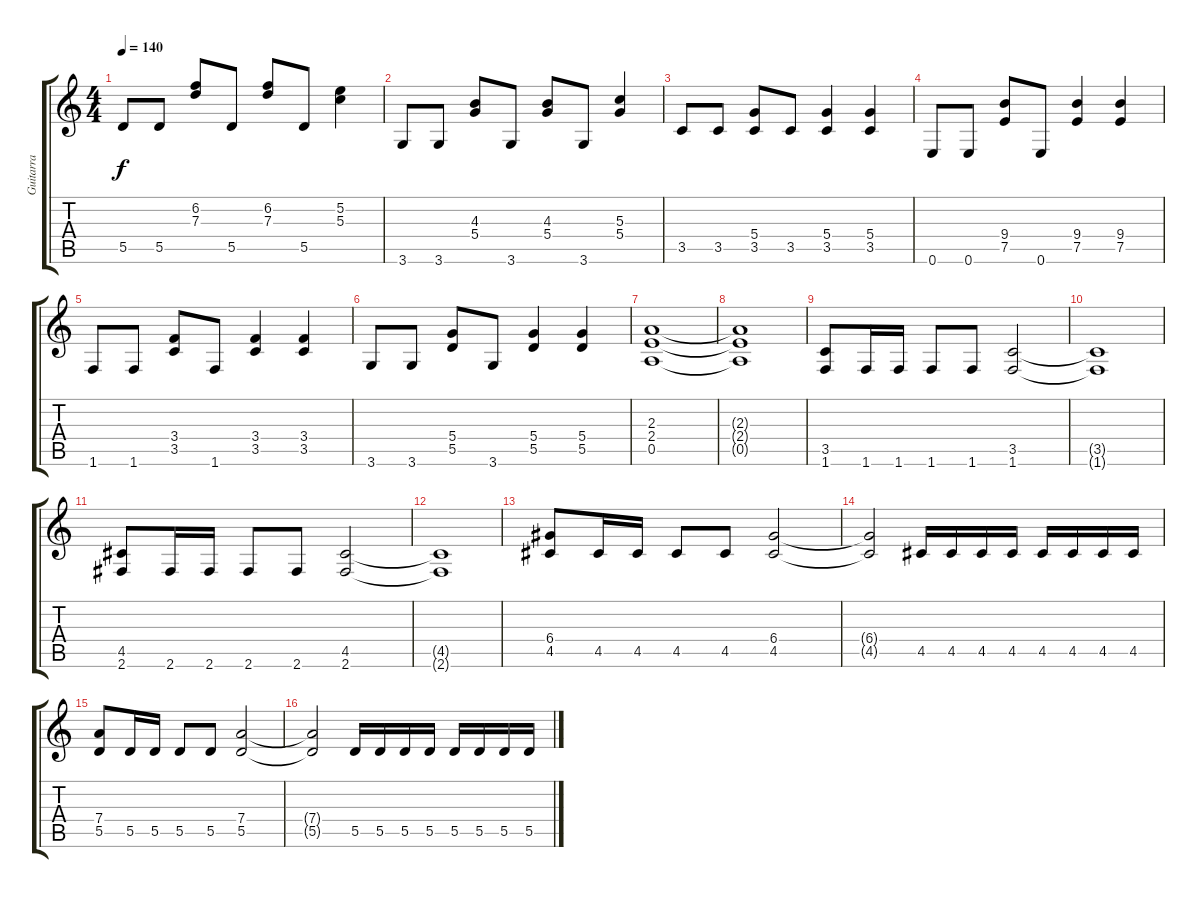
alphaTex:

\track ("Guitarra" "Guitarra") {instrument electricguitarclean}
\staff {score tabs}
\tuning (E4 B3 G3 D3 A2 E2) {hide}
\ts (4 4)
\tempo 140
\clef g2
\ks c
5.5.8{dy f} 5.5.8 (6.2 7.3).8 5.5.8 (6.2 7.3).8 5.5.8 (5.2 5.3).4 |
3.6.8 3.6.8 (4.3 5.4).8 3.6.8 (4.3 5.4).8 3.6.8 (5.3 5.4).4 |
3.5.8 3.5.8 (5.4 3.5).8 3.5.8 (5.4 3.5).4 (5.4 3.5).4 |
0.6.8 0.6.8 (9.4 7.5).8 0.6.8 (9.4 7.5).4 (9.4 7.5).4 |
1.6.8 1.6.8 (3.4 3.5).8 1.6.8 (3.4 3.5).4 (3.4 3.5).4 |
3.6.8 3.6.8 (5.4 5.5).8 3.6.8 (5.4 5.5).4 (5.4 5.5).4 |
(2.3 2.4 0.5).1 |
(2.3{t} 2.4{t} 0.5{t}).1 |
(3.5 1.6).8 1.6.16 1.6.16 1.6.8 1.6.8 (3.5 1.6).2 |
(3.5{t} 1.6{t}).1 |
(4.5 2.6).8 2.6.16 2.6.16 2.6.8 2.6.8 (4.5 2.6).2 |
(4.5{t} 2.6{t}).1 |
(6.4 4.5).8 4.5.16 4.5.16 4.5.8 4.5.8 (6.4 4.5).2 |
(6.4{t} 4.5{t}).2 4.5.16 4.5.16 4.5.16 4.5.16 4.5.16 4.5.16 4.5.16 4.5.16 |
(7.4 5.5).8 5.5.16 5.5.16 5.5.8 5.5.8 (7.4 5.5).2 |
(7.4{t} 5.5{t}).2 5.5.16 5.5.16 5.5.16 5.5.16 5.5.16 5.5.16 5.5.16 5.5.16
